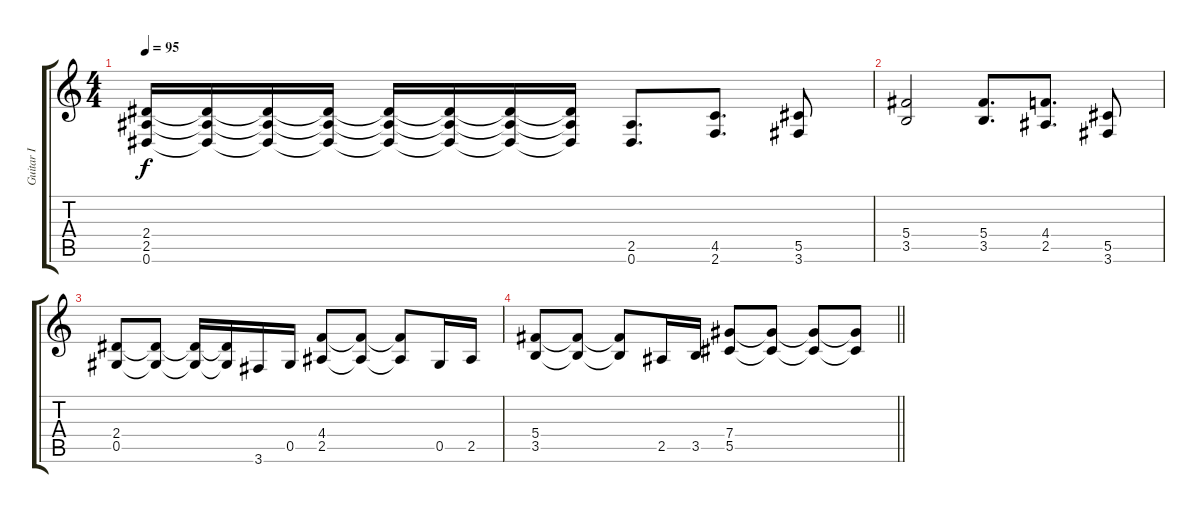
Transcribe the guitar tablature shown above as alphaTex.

\track ("Guitar I" "Guitar I") {instrument distortionguitar}
\staff {score tabs}
\tuning (Eb4 Bb3 Gb3 Db3 Ab2 Eb2) {hide}
\ts (4 4)
\tempo 95
\clef g2
\ks c
(2.4 2.5 0.6).16{dy f} (2.4{t} 2.5{t} 0.6{t}).16 (2.4{t} 2.5{t} 0.6{t}).16 (2.4{t} 2.5{t} 0.6{t}).16 (2.4{t} 2.5{t} 0.6{t}).16 (2.4{t} 2.5{t} 0.6{t}).16 (2.4{t} 2.5{t} 0.6{t}).16 (2.4{t} 2.5{t} 0.6{t}).16 (2.5 0.6).8{d} (4.5 2.6).8{d} (5.5 3.6).8 |
(5.4 3.5).2 (5.4 3.5).8{d} (4.4 2.5).8{d} (5.5 3.6).8 |
(2.4 0.5).8 (2.4{t} 0.5{t}).8 (2.4{t} 0.5{t}).16 (2.4{t} 0.5{t}).16 3.6.16 0.5.16 (4.4 2.5).8 (4.4{t} 2.5{t}).8 (4.4{t} 2.5{t}).8 0.5.16 2.5.16 |
\barLineRight lightlight
(5.4 3.5).8 (5.4{t} 3.5{t}).8 (5.4{t} 3.5{t}).8 2.5.16 3.5.16 (7.4 5.5).8 (7.4{t} 5.5{t}).8 (7.4{t} 5.5{t}).8 (7.4{t} 5.5{t}).8
